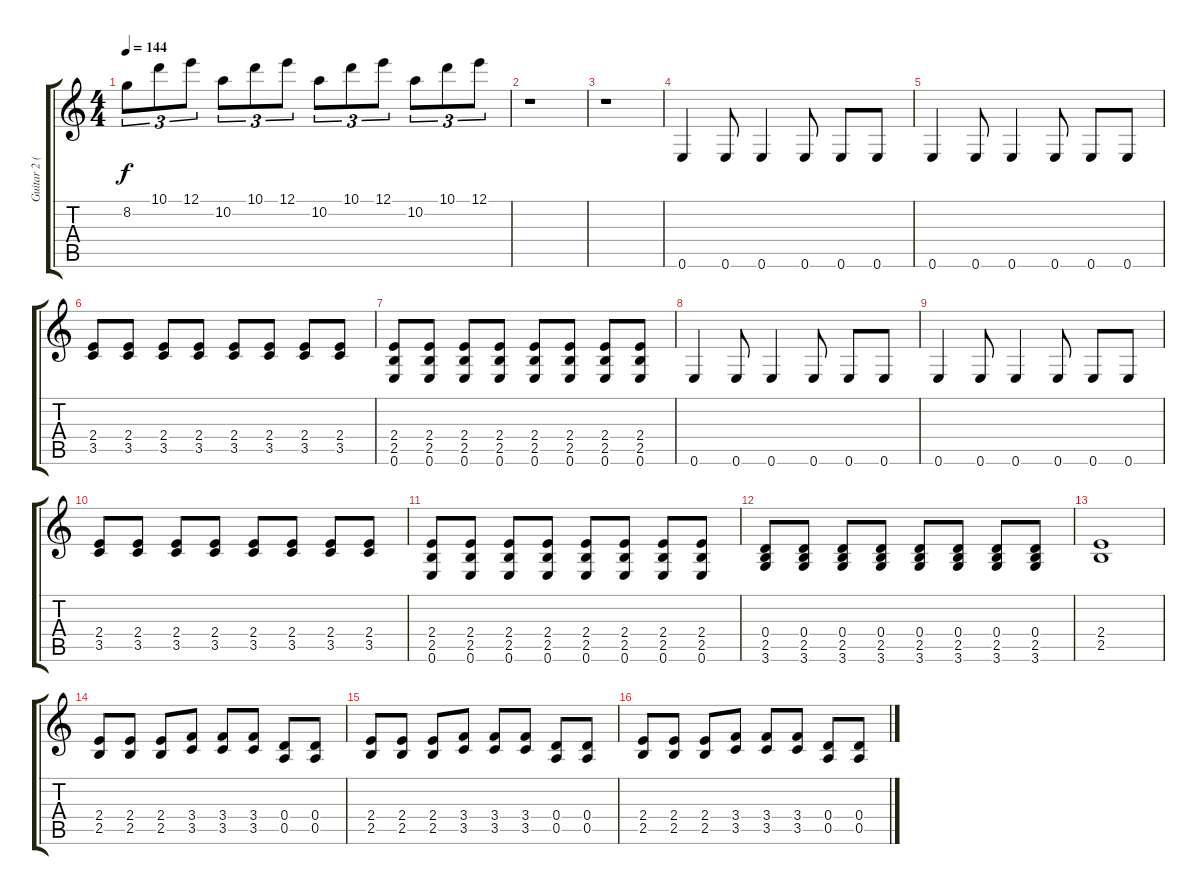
\track ("Guitar 2 (Bernt kristoffer)" "Guitar 2 (") {instrument distortionguitar}
\staff {score tabs}
\tuning (E4 B3 G3 D3 A2 E2) {hide}
\ts (4 4)
\tempo 144
\clef g2
\ks c
8.2.8{tu (3 2) dy f} 10.1.8{tu (3 2)} 12.1.8{tu (3 2)} 10.2.8{tu (3 2)} 10.1.8{tu (3 2)} 12.1.8{tu (3 2)} 10.2.8{tu (3 2)} 10.1.8{tu (3 2)} 12.1.8{tu (3 2)} 10.2.8{tu (3 2)} 10.1.8{tu (3 2)} 12.1.8{tu (3 2)} |
r.1 |
r.1 |
0.6.4 0.6.8 0.6.4 0.6.8 0.6.8 0.6.8 |
0.6.4 0.6.8 0.6.4 0.6.8 0.6.8 0.6.8 |
(2.4 3.5).8 (2.4 3.5).8 (2.4 3.5).8 (2.4 3.5).8 (2.4 3.5).8 (2.4 3.5).8 (2.4 3.5).8 (2.4 3.5).8 |
(2.4 2.5 0.6).8 (2.4 2.5 0.6).8 (2.4 2.5 0.6).8 (2.4 2.5 0.6).8 (2.4 2.5 0.6).8 (2.4 2.5 0.6).8 (2.4 2.5 0.6).8 (2.4 2.5 0.6).8 |
0.6.4 0.6.8 0.6.4 0.6.8 0.6.8 0.6.8 |
0.6.4 0.6.8 0.6.4 0.6.8 0.6.8 0.6.8 |
(2.4 3.5).8 (2.4 3.5).8 (2.4 3.5).8 (2.4 3.5).8 (2.4 3.5).8 (2.4 3.5).8 (2.4 3.5).8 (2.4 3.5).8 |
(2.4 2.5 0.6).8 (2.4 2.5 0.6).8 (2.4 2.5 0.6).8 (2.4 2.5 0.6).8 (2.4 2.5 0.6).8 (2.4 2.5 0.6).8 (2.4 2.5 0.6).8 (2.4 2.5 0.6).8 |
(0.4 2.5 3.6).8 (0.4 2.5 3.6).8 (0.4 2.5 3.6).8 (0.4 2.5 3.6).8 (0.4 2.5 3.6).8 (0.4 2.5 3.6).8 (0.4 2.5 3.6).8 (0.4 2.5 3.6).8 |
(2.4 2.5).1 |
(2.4 2.5).8 (2.4 2.5).8 (2.4 2.5).8 (3.4 3.5).8 (3.4 3.5).8 (3.4 3.5).8 (0.4 0.5).8 (0.4 0.5).8 |
(2.4 2.5).8 (2.4 2.5).8 (2.4 2.5).8 (3.4 3.5).8 (3.4 3.5).8 (3.4 3.5).8 (0.4 0.5).8 (0.4 0.5).8 |
(2.4 2.5).8 (2.4 2.5).8 (2.4 2.5).8 (3.4 3.5).8 (3.4 3.5).8 (3.4 3.5).8 (0.4 0.5).8 (0.4 0.5).8
